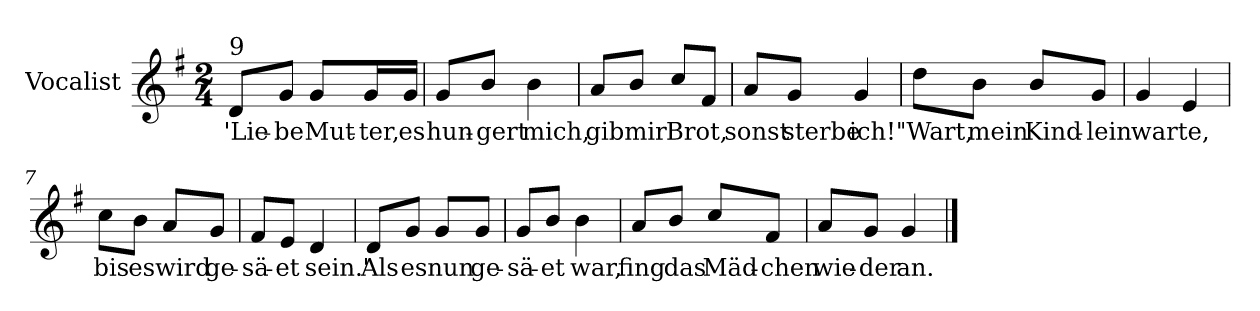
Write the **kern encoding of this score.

**kern	**text
*part1	*part1
*staff1	*staff1
*I"Vocalist	*
*k[f#]	*
*G:	*
*M2/4	*
=1	=1
!LO:TX:a:t=9	!
8dL	'Lie-
8gJ	-be
8gL	Mut-
16gL	-ter,
16gJJ	es
=2	=2
8gL	hun-
8bJ	-gert
4b	mich,
=3	=3
8aL	gib
8bJ	mir
8ccL	Brot,
8f#J	.
=4	=4
8aL	sonst
8gJ	sterbe
4g	ich!'
=5	=5
8ddL	'Wart,
8bJ	mein
8bL	Kind-
8gJ	-lein
=6	=6
4g	warte,
4e	.
=7	=7
8ccL	bis
8bJ	es
8aL	wird
8gJ	ge-
=8	=8
8f#L	-sä-
8eJ	-et
4d	sein.'
=9	=9
8dL	Als
8gJ	es
8gL	nun
8gJ	ge-
=10	=10
8gL	-sä-
8bJ	-et
4b	war,
=11	=11
8aL	fing
8bJ	das
8ccL	Mäd-
8f#J	-chen
=12	=12
8aL	wie-
8gJ	-der
4g	an.
==	==
*-	*-
